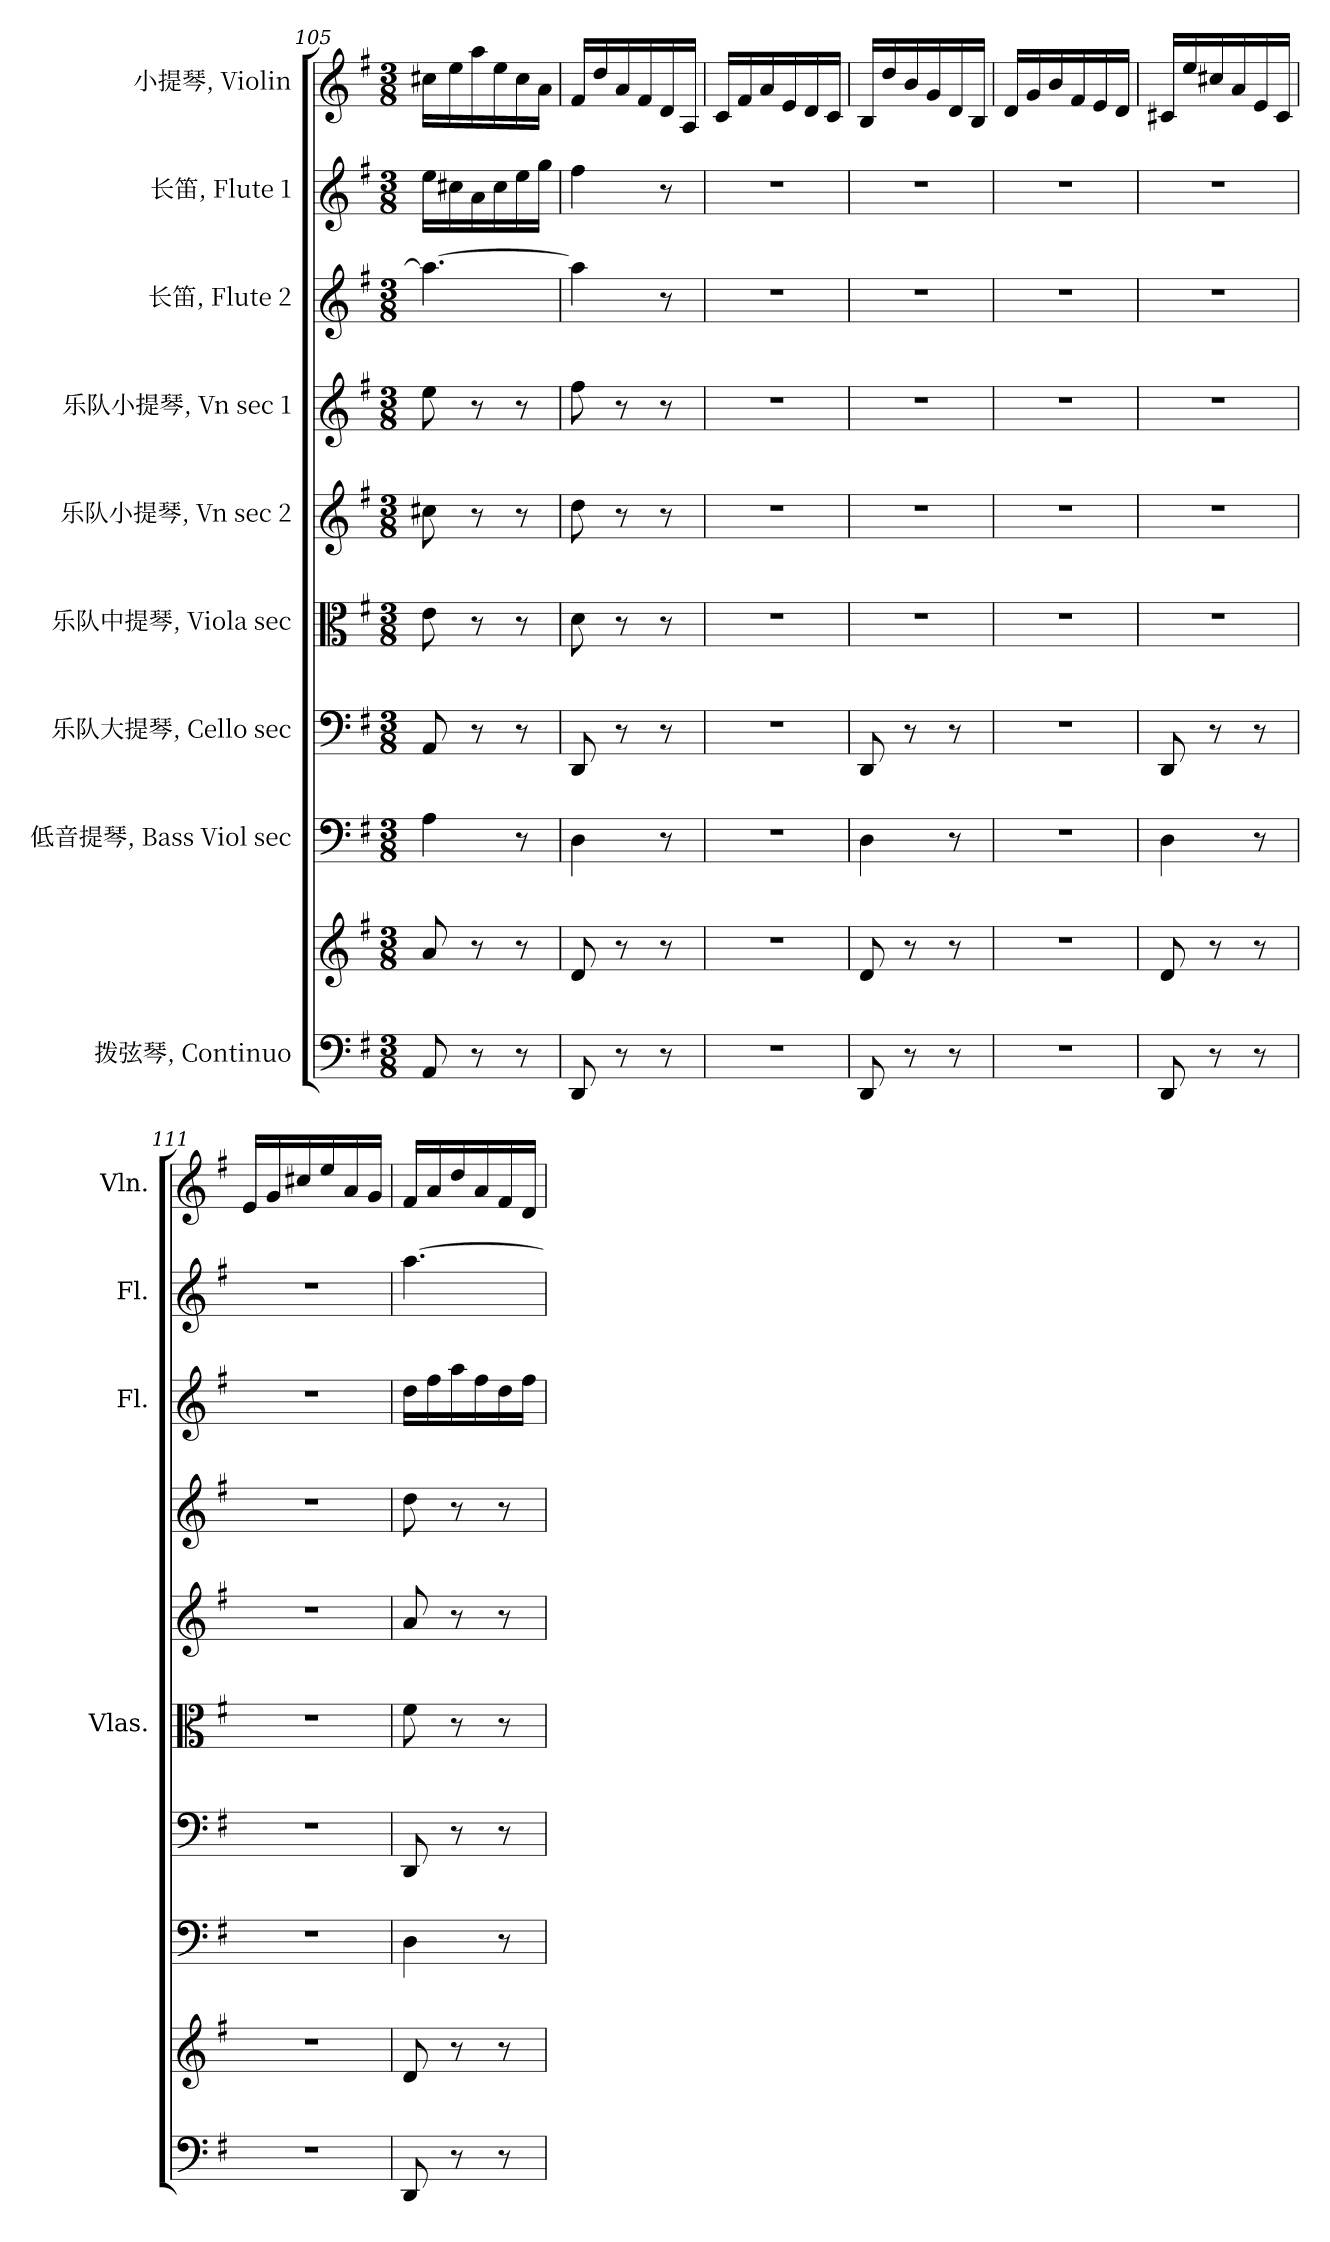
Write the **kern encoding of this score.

**kern	**kern	**kern	**kern	**kern	**kern	**kern	**kern	**kern	**kern
*part9	*part9	*part8	*part7	*part6	*part5	*part4	*part3	*part2	*part1
*staff10	*staff9	*staff8	*staff7	*staff6	*staff5	*staff4	*staff3	*staff2	*staff1
*I"拨弦琴, Continuo	*	*I"低音提琴, Bass Viol sec	*I"乐队大提琴, Cello sec	*I"乐队中提琴, Viola sec	*I"乐队小提琴, Vn sec 2	*I"乐队小提琴, Vn sec 1	*I"长笛, Flute 2	*I"长笛, Flute 1	*I"小提琴, Violin
*	*	*	*	*I'Vlas.	*	*	*I'Fl.	*I'Fl.	*I'Vln.
*clefF4	*clefG2	*clefF4	*clefF4	*clefC3	*clefG2	*clefG2	*clefG2	*clefG2	*clefG2
*	*	*ITrd7c12	*	*	*	*	*	*	*
*k[f#]	*k[f#]	*k[f#]	*k[f#]	*k[f#]	*k[f#]	*k[f#]	*k[f#]	*k[f#]	*k[f#]
*M3/8	*M3/8	*M3/8	*M3/8	*M3/8	*M3/8	*M3/8	*M3/8	*M3/8	*M3/8
=105	=105	=105	=105	=105	=105	=105	=105	=105	=105
8AA/	8a/	4AA\	8AA/	8e\	8cc#X\	8ee\	4.aa\_	16ee\LL	16cc#X\LL
.	.	.	.	.	.	.	.	16cc#X\	16ee\
8r	8r	.	8r	8r	8r	8r	.	16a\	16aa\
.	.	.	.	.	.	.	.	16cc#\	16ee\
8r	8r	8r	8r	8r	8r	8r	.	16ee\	16cc#\
.	.	.	.	.	.	.	.	16gg\JJ	16a\JJ
=106	=106	=106	=106	=106	=106	=106	=106	=106	=106
8DD/	8d/	4DD\	8DD/	8d\	8dd\	8ff#\	4aa\]	4ff#\	16f#/LL
.	.	.	.	.	.	.	.	.	16dd/
8r	8r	.	8r	8r	8r	8r	.	.	16a/
.	.	.	.	.	.	.	.	.	16f#/
8r	8r	8r	8r	8r	8r	8r	8r	8r	16d/
.	.	.	.	.	.	.	.	.	16A/JJ
=107	=107	=107	=107	=107	=107	=107	=107	=107	=107
4.r	4.r	4.r	4.r	4.r	4.r	4.r	4.r	4.r	16c/LL
.	.	.	.	.	.	.	.	.	16f#/
.	.	.	.	.	.	.	.	.	16a/
.	.	.	.	.	.	.	.	.	16e/
.	.	.	.	.	.	.	.	.	16d/
.	.	.	.	.	.	.	.	.	16c/JJ
!!LO:PB:g=z
=108	=108	=108	=108	=108	=108	=108	=108	=108	=108
8DD/	8d/	4DD\	8DD/	4.r	4.r	4.r	4.r	4.r	16B/LL
.	.	.	.	.	.	.	.	.	16dd/
8r	8r	.	8r	.	.	.	.	.	16b/
.	.	.	.	.	.	.	.	.	16g/
8r	8r	8r	8r	.	.	.	.	.	16d/
.	.	.	.	.	.	.	.	.	16B/JJ
=109	=109	=109	=109	=109	=109	=109	=109	=109	=109
4.r	4.r	4.r	4.r	4.r	4.r	4.r	4.r	4.r	16d/LL
.	.	.	.	.	.	.	.	.	16g/
.	.	.	.	.	.	.	.	.	16b/
.	.	.	.	.	.	.	.	.	16f#/
.	.	.	.	.	.	.	.	.	16e/
.	.	.	.	.	.	.	.	.	16d/JJ
=110	=110	=110	=110	=110	=110	=110	=110	=110	=110
8DD/	8d/	4DD\	8DD/	4.r	4.r	4.r	4.r	4.r	16c#X/LL
.	.	.	.	.	.	.	.	.	16ee/
8r	8r	.	8r	.	.	.	.	.	16cc#X/
.	.	.	.	.	.	.	.	.	16a/
8r	8r	8r	8r	.	.	.	.	.	16e/
.	.	.	.	.	.	.	.	.	16c#/JJ
=111	=111	=111	=111	=111	=111	=111	=111	=111	=111
4.r	4.r	4.r	4.r	4.r	4.r	4.r	4.r	4.r	16e/LL
.	.	.	.	.	.	.	.	.	16g/
.	.	.	.	.	.	.	.	.	16cc#X/
.	.	.	.	.	.	.	.	.	16ee/
.	.	.	.	.	.	.	.	.	16a/
.	.	.	.	.	.	.	.	.	16g/JJ
=112	=112	=112	=112	=112	=112	=112	=112	=112	=112
8DD/	8d/	4DD\	8DD/	8f#\	8a/	8dd\	16dd\LL	[4.aa\	16f#/LL
.	.	.	.	.	.	.	16ff#\	.	16a/
8r	8r	.	8r	8r	8r	8r	16aa\	.	16dd/
.	.	.	.	.	.	.	16ff#\	.	16a/
8r	8r	8r	8r	8r	8r	8r	16dd\	.	16f#/
.	.	.	.	.	.	.	16ff#\JJ	.	16d/JJ
=	=	=	=	=	=	=	=	=	=
*-	*-	*-	*-	*-	*-	*-	*-	*-	*-
